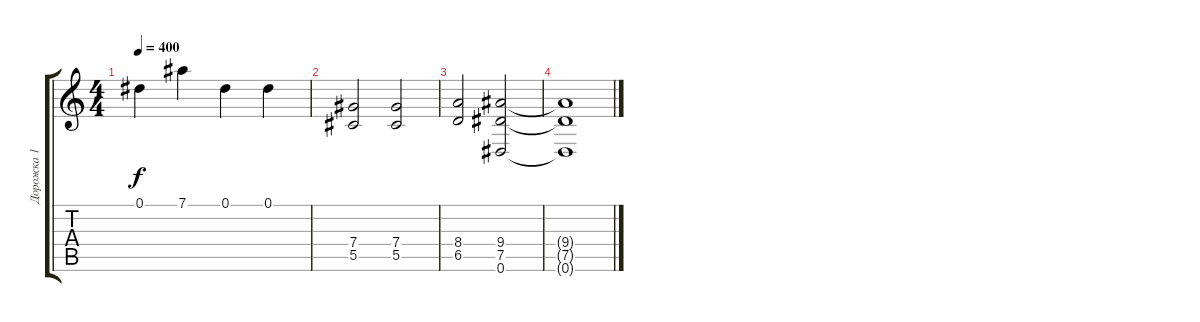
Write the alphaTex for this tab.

\track ("Дорожка 1" "Дорожка 1") {instrument overdrivenguitar}
\staff {score tabs}
\tuning (Eb4 Bb3 Gb3 Db3 Ab2 Eb2) {hide}
\ts (4 4)
\tempo 400
\clef g2
\ks c
0.1.4{dy f} 7.1.4 0.1.4 0.1.4 |
(7.4 5.5).2 (7.4 5.5).2 |
(8.4 6.5).2 (9.4 7.5 0.6).2 |
(9.4{t} 7.5{t} 0.6{t}).1
